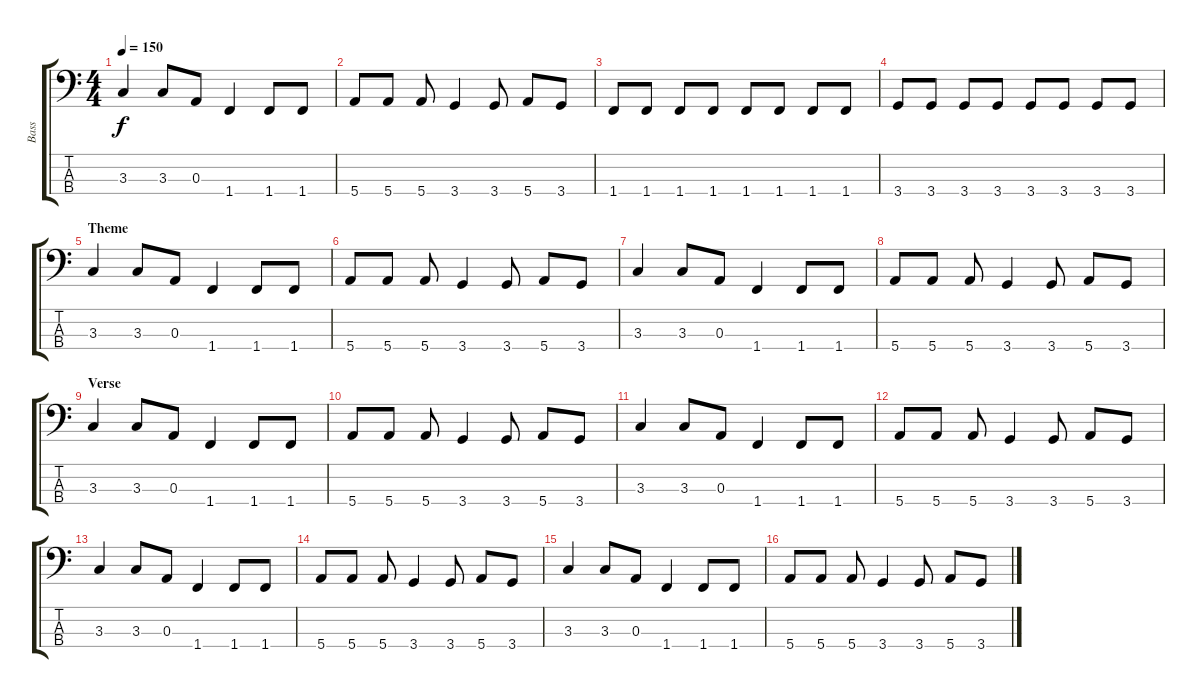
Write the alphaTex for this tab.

\track ("Bass" "Bass") {instrument electricbasspick}
\staff {score tabs}
\tuning (G2 D2 A1 E1) {hide}
\ts (4 4)
\tempo 150
\clef f4
\ks c
3.3.4{dy f} 3.3.8 0.3.8 1.4.4 1.4.8 1.4.8 |
5.4.8 5.4.8 5.4.8 3.4.4 3.4.8 5.4.8 3.4.8 |
1.4.8 1.4.8 1.4.8 1.4.8 1.4.8 1.4.8 1.4.8 1.4.8 |
3.4.8 3.4.8 3.4.8 3.4.8 3.4.8 3.4.8 3.4.8 3.4.8 |
\section ("" "Theme")
3.3.4 3.3.8 0.3.8 1.4.4 1.4.8 1.4.8 |
5.4.8 5.4.8 5.4.8 3.4.4 3.4.8 5.4.8 3.4.8 |
3.3.4 3.3.8 0.3.8 1.4.4 1.4.8 1.4.8 |
5.4.8 5.4.8 5.4.8 3.4.4 3.4.8 5.4.8 3.4.8 |
\section ("" "Verse")
3.3.4{volume 16} 3.3.8 0.3.8 1.4.4 1.4.8 1.4.8 |
5.4.8 5.4.8 5.4.8 3.4.4 3.4.8 5.4.8 3.4.8 |
3.3.4 3.3.8 0.3.8 1.4.4 1.4.8 1.4.8 |
5.4.8 5.4.8 5.4.8 3.4.4 3.4.8 5.4.8 3.4.8 |
3.3.4 3.3.8 0.3.8 1.4.4 1.4.8 1.4.8 |
5.4.8 5.4.8 5.4.8 3.4.4 3.4.8 5.4.8 3.4.8 |
3.3.4 3.3.8 0.3.8 1.4.4 1.4.8 1.4.8 |
5.4.8 5.4.8 5.4.8 3.4.4 3.4.8 5.4.8 3.4.8
